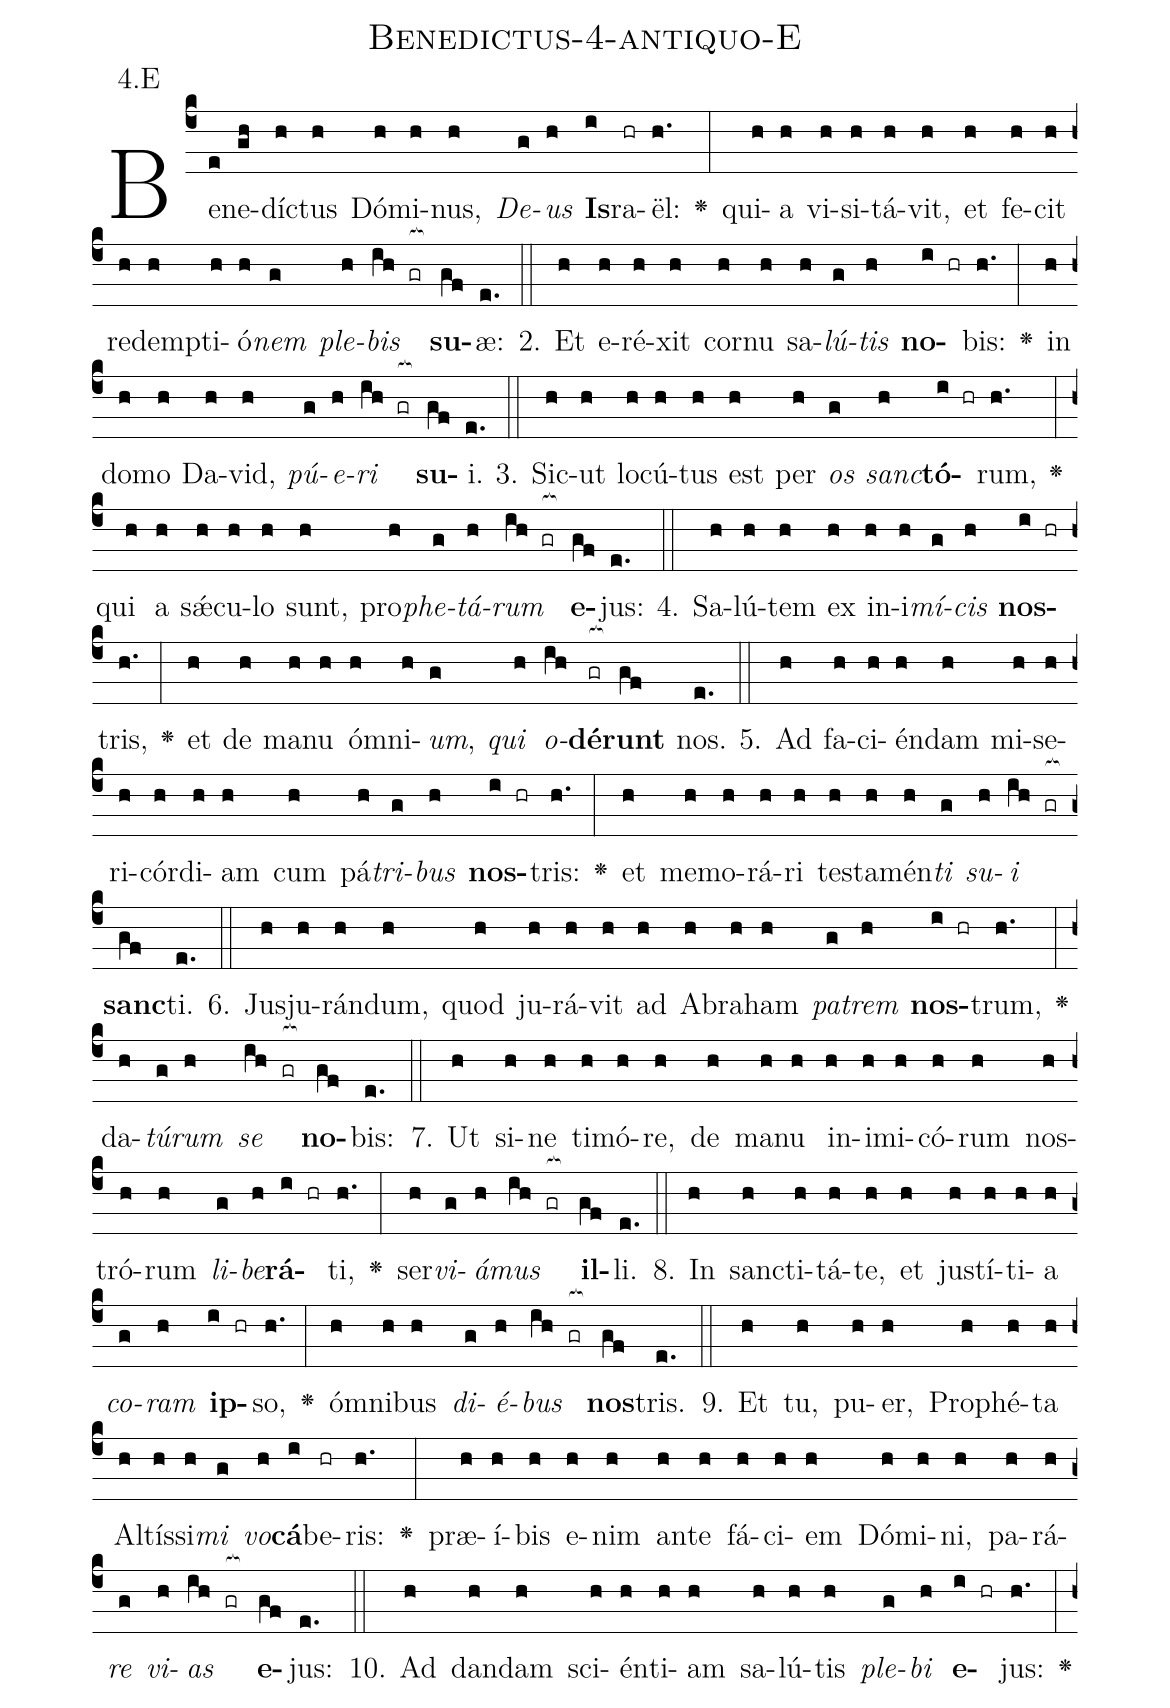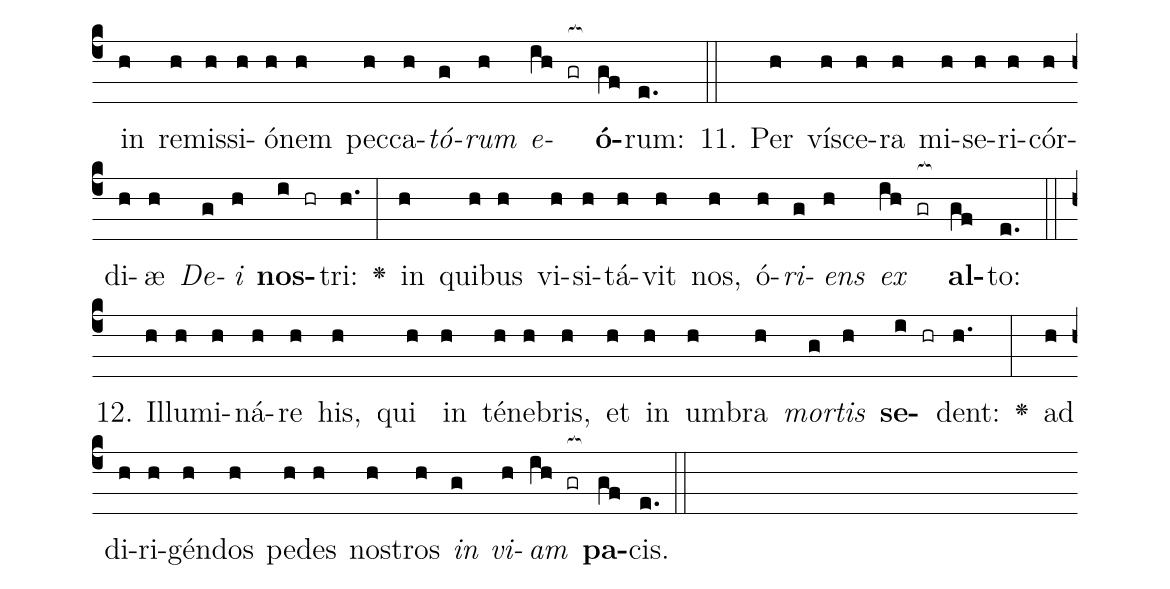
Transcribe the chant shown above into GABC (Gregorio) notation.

name: Benedictus-4-antiquo-E;
annotation: 4.E;
%%
(c4)Be(e)ne(gh)díc(h)tus(h) Dó(h)mi(h)nus,(h) <i>De</i>(g)<i>us</i>(h) <b>Is</b>(i)ra(hr)ël:(h.) <v>\greheightstar</v>(:) qui(h)a(h) vi(h)si(h)tá(h)vit,(h) et(h) fe(h)cit(h) red(h)emp(h)ti(h)ó(h)<i>nem</i>(g) <i>ple</i>(h)<i>bis</i>(ih gr[ocb:1{]) <b>su</b>(gf[ocb:0}])æ:(e.) (::)
2. Et(h) e(h)ré(h)xit(h) cor(h)nu(h) sa(h)<i>lú</i>(g)<i>tis</i>(h) <b>no</b>(i hr)bis:(h.) <v>\greheightstar</v>(:) in(h) do(h)mo(h) Da(h)vid,(h) <i>pú</i>(g)<i>e</i>(h)<i>ri</i>(ih gr[ocb:1{]) <b>su</b>(gf[ocb:0}])i.(e.) (::)
3. Sic(h)ut(h) lo(h)cú(h)tus(h) est(h) per(h) <i>os</i>(g) <i>sanc</i>(h)<b>tó</b>(i hr)rum,(h.) <v>\greheightstar</v>(:) qui(h) a(h) sǽ(h)cu(h)lo(h) sunt,(h) pro(h)<i>phe</i>(g)<i>tá</i>(h)<i>rum</i>(ih gr[ocb:1{]) <b>e</b>(gf[ocb:0}])jus:(e.) (::)
4. Sa(h)lú(h)tem(h) ex(h) in(h)i(h)<i>mí</i>(g)<i>cis</i>(h) <b>nos</b>(i hr)tris,(h.) <v>\greheightstar</v>(:) et(h) de(h) ma(h)nu(h) óm(h)ni(h)<i>um</i>,(g) <i>qui</i>(h) <i>o</i>(ih)<b>dé</b>(gr[ocb:1{])<b>runt</b>(gf[ocb:0}]) nos.(e.) (::)
5. Ad(h) fa(h)ci(h)én(h)dam(h) mi(h)se(h)ri(h)cór(h)di(h)am(h) cum(h) pá(h)<i>tri</i>(g)<i>bus</i>(h) <b>nos</b>(i hr)tris:(h.) <v>\greheightstar</v>(:) et(h) me(h)mo(h)rá(h)ri(h) tes(h)ta(h)mén(h)<i>ti</i>(g) <i>su</i>(h)<i>i</i>(ih gr[ocb:1{]) <b>sanc</b>(gf[ocb:0}])ti.(e.) (::)
6. Ju(h)sju(h)rán(h)dum,(h) quod(h) ju(h)rá(h)vit(h) ad(h) A(h)bra(h)ham(h) <i>pa</i>(g)<i>trem</i>(h) <b>nos</b>(i hr)trum,(h.) <v>\greheightstar</v>(:) da(h)<i>tú</i>(g)<i>rum</i>(h) <i>se</i>(ih gr[ocb:1{]) <b>no</b>(gf[ocb:0}])bis:(e.) (::)
7. Ut(h) si(h)ne(h) ti(h)mó(h)re,(h) de(h) ma(h)nu(h) in(h)i(h)mi(h)có(h)rum(h) nos(h)tró(h)rum(h) <i>li</i>(g)<i>be</i>(h)<b>rá</b>(i hr)ti,(h.) <v>\greheightstar</v>(:) ser(h)<i>vi</i>(g)<i>á</i>(h)<i>mus</i>(ih gr[ocb:1{]) <b>il</b>(gf[ocb:0}])li.(e.) (::)
8. In(h) sanc(h)ti(h)tá(h)te,(h) et(h) jus(h)tí(h)ti(h)a(h) <i>co</i>(g)<i>ram</i>(h) <b>ip</b>(i hr)so,(h.) <v>\greheightstar</v>(:) óm(h)ni(h)bus(h) <i>di</i>(g)<i>é</i>(h)<i>bus</i>(ih gr[ocb:1{]) <b>nos</b>(gf[ocb:0}])tris.(e.) (::)
9. Et(h) tu,(h) pu(h)er,(h) Pro(h)phé(h)ta(h) Al(h)tís(h)si(h)<i>mi</i>(g) <i>vo</i>(h)<b>cá</b>(i)be(hr)ris:(h.) <v>\greheightstar</v>(:) præ(h)í(h)bis(h) e(h)nim(h) an(h)te(h) fá(h)ci(h)em(h) Dó(h)mi(h)ni,(h) pa(h)rá(h)<i>re</i>(g) <i>vi</i>(h)<i>as</i>(ih gr[ocb:1{]) <b>e</b>(gf[ocb:0}])jus:(e.) (::)
10. Ad(h) dan(h)dam(h) sci(h)én(h)ti(h)am(h) sa(h)lú(h)tis(h) <i>ple</i>(g)<i>bi</i>(h) <b>e</b>(i hr)jus:(h.) <v>\greheightstar</v>(:) in(h) re(h)mis(h)si(h)ó(h)nem(h) pec(h)ca(h)<i>tó</i>(g)<i>rum</i>(h) <i>e</i>(ih gr[ocb:1{])<b>ó</b>(gf[ocb:0}])rum:(e.) (::)
11. Per(h) ví(h)sce(h)ra(h) mi(h)se(h)ri(h)cór(h)di(h)æ(h) <i>De</i>(g)<i>i</i>(h) <b>nos</b>(i hr)tri:(h.) <v>\greheightstar</v>(:) in(h) qui(h)bus(h) vi(h)si(h)tá(h)vit(h) nos,(h) ó(h)<i>ri</i>(g)<i>ens</i>(h) <i>ex</i>(ih gr[ocb:1{]) <b>al</b>(gf[ocb:0}])to:(e.) (::)
12. Il(h)lu(h)mi(h)ná(h)re(h) his,(h) qui(h) in(h) té(h)ne(h)bris,(h) et(h) in(h) um(h)bra(h) <i>mor</i>(g)<i>tis</i>(h) <b>se</b>(i hr)dent:(h.) <v>\greheightstar</v>(:) ad(h) di(h)ri(h)gén(h)dos(h) pe(h)des(h) nos(h)tros(h) <i>in</i>(g) <i>vi</i>(h)<i>am</i>(ih gr[ocb:1{]) <b>pa</b>(gf[ocb:0}])cis.(e.) (::)
